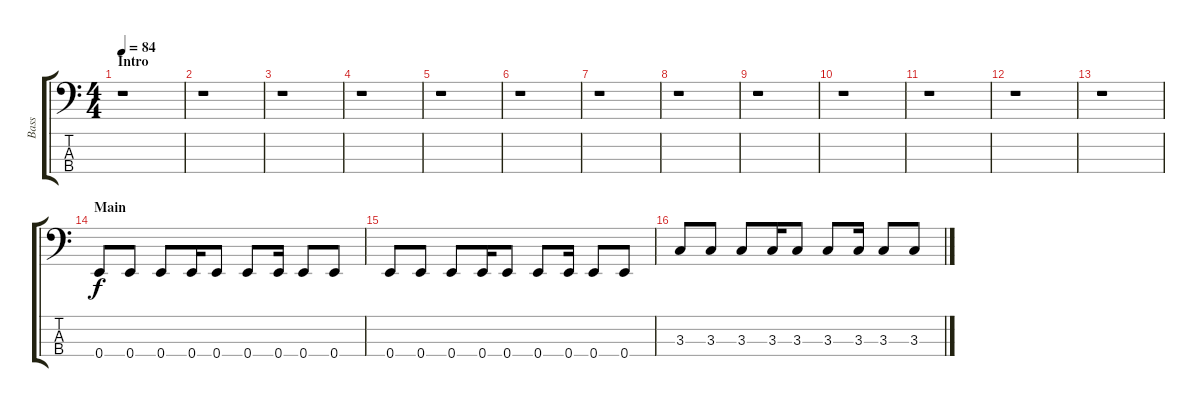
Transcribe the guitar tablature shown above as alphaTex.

\track ("Bass" "Bass") {instrument electricbassfinger}
\staff {score tabs}
\tuning (G2 D2 A1 E1) {hide}
\ts (4 4)
\section ("" "Intro")
\tempo 84
\clef f4
\ks c
r.1{dy f instrument electricbassfinger} |
r.1 |
r.1 |
r.1 |
r.1 |
r.1 |
r.1 |
r.1 |
r.1 |
r.1 |
r.1 |
r.1 |
r.1 |
\section ("" "Main")
0.4.8 0.4.8 0.4.8 0.4.16 0.4.8 0.4.8 0.4.16 0.4.8 0.4.8 |
0.4.8 0.4.8 0.4.8 0.4.16 0.4.8 0.4.8 0.4.16 0.4.8 0.4.8 |
3.3.8 3.3.8 3.3.8 3.3.16 3.3.8 3.3.8 3.3.16 3.3.8 3.3.8
